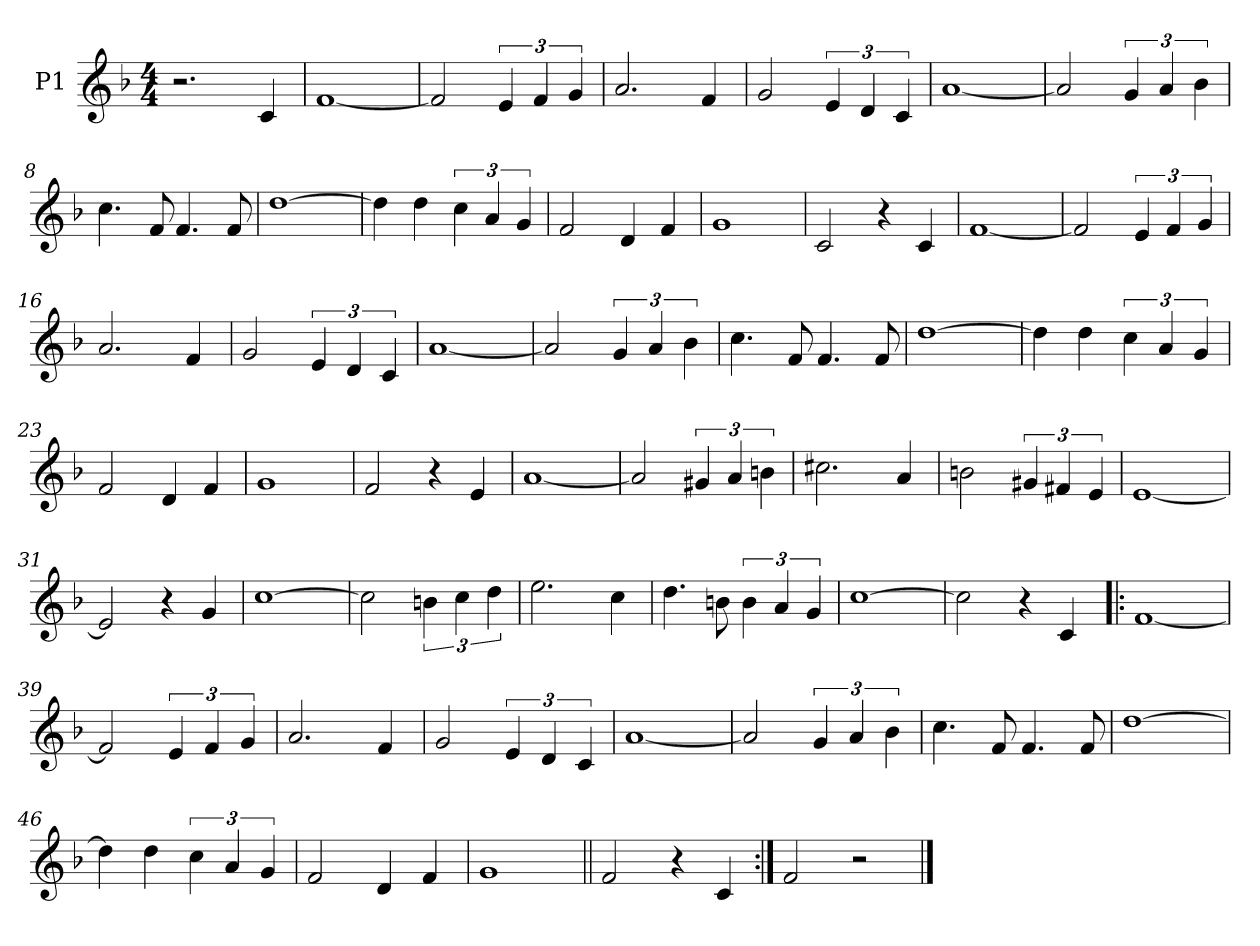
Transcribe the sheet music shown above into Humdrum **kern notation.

**kern
*part1
*staff1
*I"P1
*clefG2
*k[b-]
*F:
*M4/4
*MM115
=1
2.r
4c/
=2
[<1f
=3
2f/]
6e/
6f/
6g/
=4
2.a/
4f/
=5
2g/
6e/
6d/
6c/
=6
[<1a
=7
2a/]
6g/
6a/
6b-\
!!LO:LB:g=z
=8
4.cc\
8f/
4.f/
8f/
=9
[>1dd
=10
4dd\]
4dd\
6cc\
6a/
6g/
=11
2f/
4d/
4f/
=12
1g
=13
2c/
4r
4c/
=14
[<1f
!!LO:LB:g=z
=15
2f/]
6e/
6f/
6g/
=16
2.a/
4f/
=17
2g/
6e/
6d/
6c/
=18
[<1a
=19
2a/]
6g/
6a/
6b-\
=20
4.cc\
8f/
4.f/
8f/
=21
[>1dd
!!LO:LB:g=z
=22
4dd\]
4dd\
6cc\
6a/
6g/
=23
2f/
4d/
4f/
=24
1g
=25
2f/
4r
4e/
=26
[<1a
=27
2a/]
6g#X/
6a/
6bn\
=28
2.cc#X\
4a/
!!LO:LB:g=z
=29
2bn\
6g#X/
6f#X/
6e/
=30
[<1e
=31
2e/]
4r
4g/
=32
[>1cc
=33
2cc\]
6bn\
6cc\
6dd\
=34
2.ee\
4cc\
=35
4.dd\
8bn\
6b\
6a/
6g/
!!LO:LB:g=z
=36
[>1cc
=37
2cc\]
4r
4c/
=38!|:
[<1f
=39
2f/]
6e/
6f/
6g/
=40
2.a/
4f/
=41
2g/
6e/
6d/
6c/
=42
[<1a
!!LO:LB:g=z
=43
2a/]
6g/
6a/
6b-\
=44
4.cc\
8f/
4.f/
8f/
=45
[>1dd
=46
4dd\]
4dd\
6cc\
6a/
6g/
!!LO:LB:g=z
=47
2f/
4d/
4f/
=48
1g
=49||
2f/
4r
4c/
=50:|!
2f/
2r
==
*-
